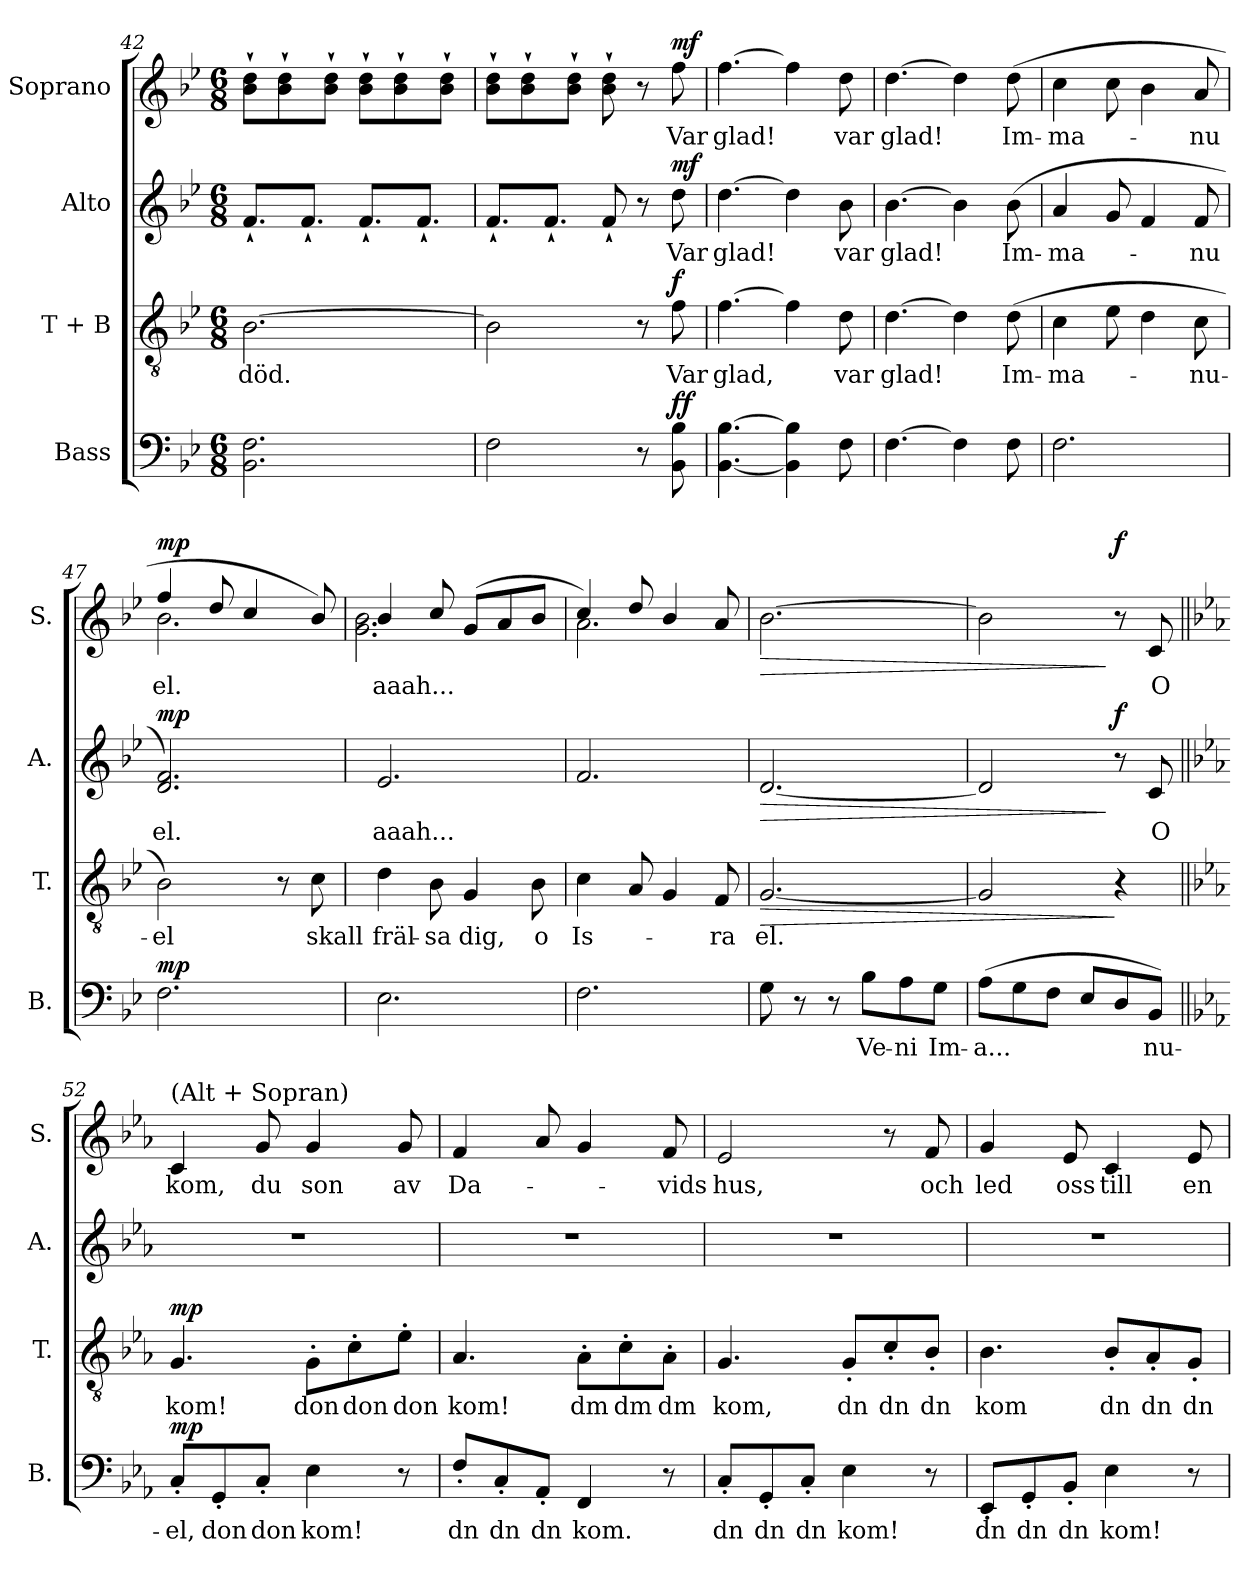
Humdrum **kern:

**kern	**text	**dynam	**kern	**text	**dynam	**kern	**text	**dynam	**kern	**text	**dynam
*part4	*part4	*part4	*part3	*part3	*part3	*part2	*part2	*part2	*part1	*part1	*part1
*staff4	*staff4	*staff4	*staff3	*staff3	*staff3	*staff2	*staff2	*staff2	*staff1	*staff1	*staff1
*I"Bass	*	*	*I"T + B	*	*	*I"Alto	*	*	*I"Soprano	*	*
*I'B.	*	*	*I'T.	*	*	*I'A.	*	*	*I'S.	*	*
*clefF4	*	*	*clefGv2	*	*	*clefG2	*	*	*clefG2	*	*
*k[b-e-]	*	*	*k[b-e-]	*	*	*k[b-e-]	*	*	*k[b-e-]	*	*
*M6/8	*	*	*M6/8	*	*	*M6/8	*	*	*M6/8	*	*
=42	=42	=42	=42	=42	=42	=42	=42	=42	=42	=42	=42
!	!	!	!	!LO:LY:b	!	!	!	!	!	!	!
2.BB-\ 2.F\	.	.	[2.B-\	död.	.	8.f`/L	.	.	8b-\` 8dd\`L	.	.
.	.	.	.	.	.	.	.	.	8b-\` 8dd\`	.	.
.	.	.	.	.	.	8.f`/J	.	.	.	.	.
.	.	.	.	.	.	.	.	.	8b-\` 8dd\`J	.	.
.	.	.	.	.	.	8.f`/L	.	.	8b-\` 8dd\`L	.	.
.	.	.	.	.	.	.	.	.	8b-\` 8dd\`	.	.
.	.	.	.	.	.	8.f`/J	.	.	.	.	.
.	.	.	.	.	.	.	.	.	8b-\` 8dd\`J	.	.
=43	=43	=43	=43	=43	=43	=43	=43	=43	=43	=43	=43
2F\	.	.	2B-\]	.	.	8.f`/L	.	.	8b-\` 8dd\`L	.	.
.	.	.	.	.	.	.	.	.	8b-\` 8dd\`	.	.
.	.	.	.	.	.	8.f`/J	.	.	.	.	.
.	.	.	.	.	.	.	.	.	8b-\` 8dd\`J	.	.
.	.	.	.	.	.	8f`/	.	.	8b-\` 8dd\`	.	.
8r	.	.	8r	.	.	8r	.	.	8r	.	.
!	!	!LO:DY:b	!	!LO:LY:b	!	!	!LO:LY:b	!	!	!LO:LY:b	!
!	!	!LO:DY:n=1:b	!	!	!LO:DY:b	!	!	!LO:DY:b	!	!	!LO:DY:b
8BB-\ 8B-\	.	f f	8f\	Var	f	8dd\	Var	mf	8ff\	Var	mf
=44	=44	=44	=44	=44	=44	=44	=44	=44	=44	=44	=44
!	!	!	!	!LO:LY:b	!	!	!LO:LY:b	!	!	!LO:LY:b	!
[4.BB-\ [4.B-\	.	.	[4.f\	glad,	.	[4.dd\	glad!	.	[4.ff\	glad!	.
4BB-\] 4B-\]	.	.	4f\]	.	.	4dd\]	.	.	4ff\]	.	.
!	!	!	!	!LO:LY:b	!	!	!LO:LY:b	!	!	!LO:LY:b	!
8F\	.	.	8d\	var	.	8b-\	var	.	8dd\	var	.
=45	=45	=45	=45	=45	=45	=45	=45	=45	=45	=45	=45
!	!	!	!	!LO:LY:b	!	!	!LO:LY:b	!	!	!LO:LY:b	!
[4.F\	.	.	[4.d\	glad!	.	[4.b-\	glad!	.	[4.dd\	glad!	.
4F\]	.	.	4d\]	.	.	4b-\]	.	.	4dd\]	.	.
!	!	!	!	!LO:LY:b	!	!	!LO:LY:b	!	!	!LO:LY:b	!
8F\	.	.	(8d\	Im-	.	(8b-\	Im-	.	(8dd\	Im-	.
=46	=46	=46	=46	=46	=46	=46	=46	=46	=46	=46	=46
!	!	!	!	!LO:LY:b	!	!	!LO:LY:b	!	!	!LO:LY:b	!
2.F\	.	.	4c\	-ma-	.	4a/	-ma-	.	4cc\	-ma-	.
.	.	.	8e-\	.	.	8g/	.	.	8cc\	.	.
.	.	.	4d\	.	.	4f/	.	.	4b-\	.	.
!	!	!	!	!LO:LY:b	!	!	!LO:LY:b	!	!	!LO:LY:b	!
.	.	.	8c\	-nu-	.	8f/	-nu	.	8a/	-nu	.
=47	=47	=47	=47	=47	=47	=47	=47	=47	=47	=47	=47
!	!	!	!	!	!	!	!	!	!LO:TX:a:t=Aaah...	!	!
!	!	!LO:DY:b	!	!LO:LY:b	!	!	!LO:LY:b	!LO:DY:b	!	!LO:LY:b	!LO:DY:b
*	*	*	*	*	*	*	*	*	*^	*	*
2.F\	.	mp	2B-\)	-el	.	2.d/ 2.f/)	el.	mp	(4ff/	2.b-\)	el.	mp
.	.	.	.	.	.	.	.	.	8dd/	.	.	.
.	.	.	.	.	.	.	.	.	4cc/	.	.	.
.	.	.	8r	.	.	.	.	.	.	.	.	.
!	!	!	!	!LO:LY:b	!	!	!	!	!	!	!	!
.	.	.	8c\	skall	.	.	.	.	8b-/)	.	.	.
=48	=48	=48	=48	=48	=48	=48	=48	=48	=48	=48	=48	=48
!	!	!	!	!LO:LY:b	!	!	!LO:LY:b	!	!	!	!LO:LY:b	!
2.E-\	.	.	4d\	fräl-	.	2.e-/	aaah...	.	4b-/	2.g\ 2.b-\	aaah...	.
!	!	!	!	!LO:LY:b	!	!	!	!	!	!	!	!
.	.	.	8B-\	-sa	.	.	.	.	8cc/	.	.	.
!	!	!	!	!LO:LY:b	!	!	!	!	!	!	!	!
.	.	.	4G/	dig,	.	.	.	.	(8g/L	.	.	.
.	.	.	.	.	.	.	.	.	8a/	.	.	.
!	!	!	!	!LO:LY:b	!	!	!	!	!	!	!	!
.	.	.	8B-\	o	.	.	.	.	8b-/J	.	.	.
=49	=49	=49	=49	=49	=49	=49	=49	=49	=49	=49	=49	=49
!	!	!	!	!LO:LY:b	!	!	!	!	!	!	!	!
2.F\	.	.	4c\	Is-	.	2.f/	.	.	4cc/)	2.a\	.	.
.	.	.	8A/	.	.	.	.	.	8dd/	.	.	.
.	.	.	4G/	.	.	.	.	.	4b-/	.	.	.
!	!	!	!	!LO:LY:b	!	!	!	!	!	!	!	!
.	.	.	8F/	-ra	.	.	.	.	8a/	.	.	.
*	*	*	*	*	*	*	*	*	*v	*v	*	*
=50	=50	=50	=50	=50	=50	=50	=50	=50	=50	=50	=50
!	!	!	!	!LO:LY:b	!LO:HP:b	!	!	!LO:HP:b	!	!	!LO:HP:b
8G\	.	.	[2.G/	el.	>	[2.d/	.	>	[2.b-\	.	>
8r	.	.	.	.	.	.	.	.	.	.	.
8r	.	.	.	.	.	.	.	.	.	.	.
!	!LO:LY:b	!	!	!	!	!	!	!	!	!	!
8B-\L	Ve-	.	.	.	.	.	.	.	.	.	.
!	!LO:LY:b	!	!	!	!	!	!	!	!	!	!
8A\	-ni	.	.	.	.	.	.	.	.	.	.
!	!LO:LY:b	!	!	!	!	!	!	!	!	!	!
8G\J	Im-	.	.	.	.	.	.	.	.	.	.
!!LO:LB:g=z
=51	=51	=51	=51	=51	=51	=51	=51	=51	=51	=51	=51
!	!LO:LY:b	!	!	!	!	!	!	!	!	!	!
(8A\L	-a...	.	2G/]	.	.	2d/]	.	.	2b-\]	.	.
8G\	.	.	.	.	.	.	.	.	.	.	.
8F\J	.	.	.	.	.	.	.	.	.	.	.
8E-/L	.	.	.	.	.	.	.	.	.	.	.
!	!	!	!	!	!	!	!	!LO:DY:n=1:b	!	!	!LO:DY:n=1:b
8D/	.	.	4r	.	]	8r	.	] f	8r	.	] f
!	!LO:LY:b	!	!	!	!	!	!LO:LY:b	!	!	!LO:LY:b	!
8BB-/J)	nu-	.	.	.	.	8c/	O	.	8c/	O	.
!!LO:PB:g=z
=52||	=52||	=52||	=52||	=52||	=52||	=52||	=52||	=52||	=52||	=52||	=52||
*k[b-e-a-]	*	*	*k[b-e-a-]	*	*	*k[b-e-a-]	*	*	*k[b-e-a-]	*	*
!	!	!	!	!	!	!	!	!	!LO:TX:a:t=(Alt + Sopran)	!	!
!	!LO:LY:b	!LO:DY:b	!	!LO:LY:b	!LO:DY:b	!	!	!	!	!LO:LY:b	!
8C'/L	-el,	mp	4.G/	kom!	mp	2.r	.	.	4c/	kom,	.
!	!LO:LY:b	!	!	!	!	!	!	!	!	!	!
8GG'/	don	.	.	.	.	.	.	.	.	.	.
!	!LO:LY:b	!	!	!	!	!	!	!	!	!LO:LY:b	!
8C'/J	don	.	.	.	.	.	.	.	8g/	du	.
!	!LO:LY:b	!	!	!LO:LY:b	!	!	!	!	!	!LO:LY:b	!
4E-\	kom!	.	8G'\L	don	.	.	.	.	4g/	son	.
!	!	!	!	!LO:LY:b	!	!	!	!	!	!	!
.	.	.	8c'\	don	.	.	.	.	.	.	.
!	!	!	!	!LO:LY:b	!	!	!	!	!	!LO:LY:b	!
8r	.	.	8e-'\J	don	.	.	.	.	8g/	av	.
=53	=53	=53	=53	=53	=53	=53	=53	=53	=53	=53	=53
!	!LO:LY:b	!	!	!LO:LY:b	!	!	!	!	!	!LO:LY:b	!
8F'/L	dn	.	4.A-/	kom!	.	2.r	.	.	4f/	Da-	.
!	!LO:LY:b	!	!	!	!	!	!	!	!	!	!
8C'/	dn	.	.	.	.	.	.	.	.	.	.
!	!LO:LY:b	!	!	!	!	!	!	!	!	!	!
8AA-'/J	dn	.	.	.	.	.	.	.	8a-/	.	.
!	!LO:LY:b	!	!	!LO:LY:b	!	!	!	!	!	!	!
4FF/	kom.	.	8A-'\L	dm	.	.	.	.	4g/	.	.
!	!	!	!	!LO:LY:b	!	!	!	!	!	!	!
.	.	.	8c'\	dm	.	.	.	.	.	.	.
!	!	!	!	!LO:LY:b	!	!	!	!	!	!LO:LY:b	!
8r	.	.	8A-'\J	dm	.	.	.	.	8f/	-vids	.
=54	=54	=54	=54	=54	=54	=54	=54	=54	=54	=54	=54
!	!LO:LY:b	!	!	!LO:LY:b	!	!	!	!	!	!LO:LY:b	!
8C'/L	dn	.	4.G/	kom,	.	2.r	.	.	2e-/	hus,	.
!	!LO:LY:b	!	!	!	!	!	!	!	!	!	!
8GG'/	dn	.	.	.	.	.	.	.	.	.	.
!	!LO:LY:b	!	!	!	!	!	!	!	!	!	!
8C'/J	dn	.	.	.	.	.	.	.	.	.	.
!	!LO:LY:b	!	!	!LO:LY:b	!	!	!	!	!	!	!
4E-\	kom!	.	8G'/L	dn	.	.	.	.	.	.	.
!	!	!	!	!LO:LY:b	!	!	!	!	!	!	!
.	.	.	8c'/	dn	.	.	.	.	8r	.	.
!	!	!	!	!LO:LY:b	!	!	!	!	!	!LO:LY:b	!
8r	.	.	8B-'/J	dn	.	.	.	.	8f/	och	.
=55	=55	=55	=55	=55	=55	=55	=55	=55	=55	=55	=55
!	!LO:LY:b	!	!	!LO:LY:b	!	!	!	!	!	!LO:LY:b	!
8EE-'/L	dn	.	4.B-\	kom	.	2.r	.	.	4g/	led	.
!	!LO:LY:b	!	!	!	!	!	!	!	!	!	!
8GG'/	dn	.	.	.	.	.	.	.	.	.	.
!	!LO:LY:b	!	!	!	!	!	!	!	!	!LO:LY:b	!
8BB-'/J	dn	.	.	.	.	.	.	.	8e-/	oss	.
!	!LO:LY:b	!	!	!LO:LY:b	!	!	!	!	!	!LO:LY:b	!
4E-\	kom!	.	8B-'/L	dn	.	.	.	.	4c/	till	.
!	!	!	!	!LO:LY:b	!	!	!	!	!	!	!
.	.	.	8A-'/	dn	.	.	.	.	.	.	.
!	!	!	!	!LO:LY:b	!	!	!	!	!	!LO:LY:b	!
8r	.	.	8G'/J	dn	.	.	.	.	8e-/	en	.
=	=	=	=	=	=	=	=	=	=	=	=
*-	*-	*-	*-	*-	*-	*-	*-	*-	*-	*-	*-
